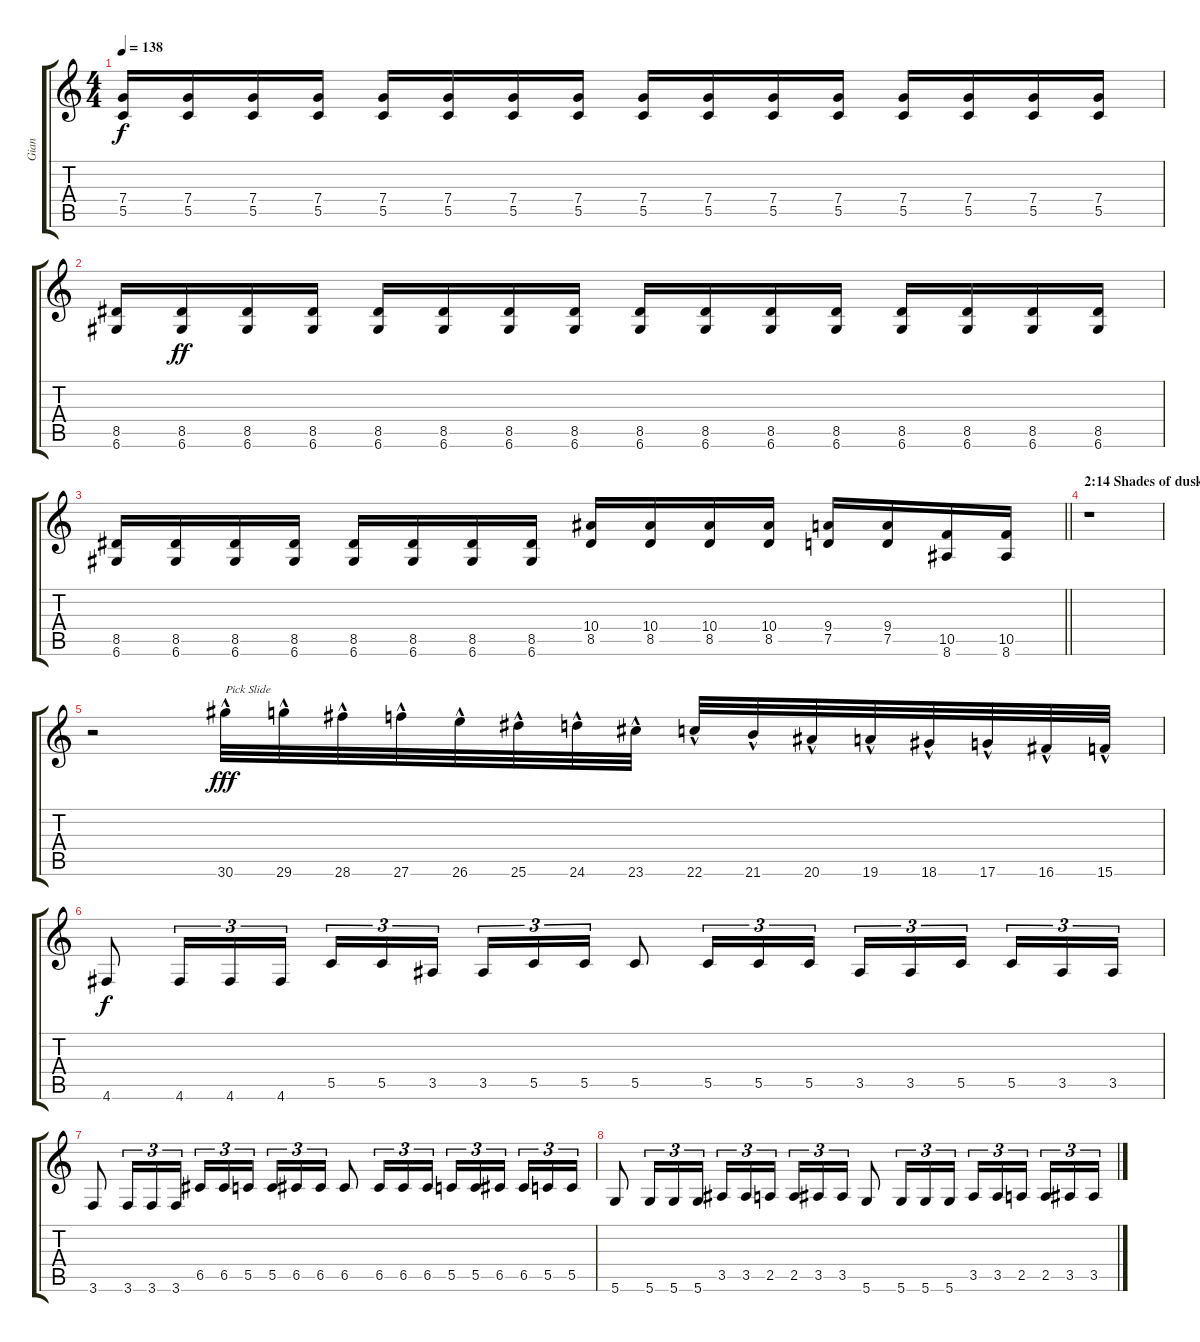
\track ("Gian" "Gian") {instrument distortionguitar}
\staff {score tabs}
\tuning (D4 A3 F3 C3 G2 D2) {hide}
\ts (4 4)
\tempo 138
\clef g2
\ks c
(7.4 5.5).16{dy f} (7.4 5.5).16 (7.4 5.5).16 (7.4 5.5).16 (7.4 5.5).16 (7.4 5.5).16 (7.4 5.5).16 (7.4 5.5).16 (7.4 5.5).16 (7.4 5.5).16 (7.4 5.5).16 (7.4 5.5).16 (7.4 5.5).16 (7.4 5.5).16 (7.4 5.5).16 (7.4 5.5).16 |
(8.5 6.6).16 (8.5 6.6).16{dy ff} (8.5 6.6).16 (8.5 6.6).16 (8.5 6.6).16 (8.5 6.6).16 (8.5 6.6).16 (8.5 6.6).16 (8.5 6.6).16 (8.5 6.6).16 (8.5 6.6).16 (8.5 6.6).16 (8.5 6.6).16 (8.5 6.6).16 (8.5 6.6).16 (8.5 6.6).16 |
\barLineRight lightlight
(8.5 6.6).16 (8.5 6.6).16 (8.5 6.6).16 (8.5 6.6).16 (8.5 6.6).16 (8.5 6.6).16 (8.5 6.6).16 (8.5 6.6).16 (10.4 8.5).16 (10.4 8.5).16 (10.4 8.5).16 (10.4 8.5).16 (9.4 7.5).16 (9.4 7.5).16 (10.5 8.6).16 (10.5 8.6).16 |
\section ("" "2:14 Shades of dusk..")
r.1 |
r.2 30.6{hac}.32{txt "Pick Slide" dy fff instrument distortionguitar} 29.6{hac}.32 28.6{hac}.32 27.6{hac}.32 26.6{hac}.32 25.6{hac}.32 24.6{hac}.32 23.6{hac}.32 22.6{hac}.32 21.6{hac}.32 20.6{hac}.32 19.6{hac}.32 18.6{hac}.32 17.6{hac}.32 16.6{hac}.32 15.6{hac}.32 |
4.6.8{dy f instrument distortionguitar} 4.6.16{tu (3 2)} 4.6.16{tu (3 2)} 4.6.16{tu (3 2)} 5.5.16{tu (3 2)} 5.5.16{tu (3 2)} 3.5.16{tu (3 2) beam splitsecondary} 3.5.16{tu (3 2)} 5.5.16{tu (3 2)} 5.5.16{tu (3 2)} 5.5.8 5.5.16{tu (3 2)} 5.5.16{tu (3 2)} 5.5.16{tu (3 2)} 3.5.16{tu (3 2)} 3.5.16{tu (3 2)} 5.5.16{tu (3 2) beam splitsecondary} 5.5.16{tu (3 2)} 3.5.16{tu (3 2)} 3.5.16{tu (3 2)} |
3.6.8 3.6.16{tu (3 2)} 3.6.16{tu (3 2)} 3.6.16{tu (3 2)} 6.5.16{tu (3 2)} 6.5.16{tu (3 2)} 5.5.16{tu (3 2) beam splitsecondary} 5.5.16{tu (3 2)} 6.5.16{tu (3 2)} 6.5.16{tu (3 2)} 6.5.8 6.5.16{tu (3 2)} 6.5.16{tu (3 2)} 6.5.16{tu (3 2)} 5.5.16{tu (3 2)} 5.5.16{tu (3 2)} 6.5.16{tu (3 2) beam splitsecondary} 6.5.16{tu (3 2)} 5.5.16{tu (3 2)} 5.5.16{tu (3 2)} |
5.6.8 5.6.16{tu (3 2)} 5.6.16{tu (3 2)} 5.6.16{tu (3 2)} 3.5.16{tu (3 2)} 3.5.16{tu (3 2)} 2.5.16{tu (3 2) beam splitsecondary} 2.5.16{tu (3 2)} 3.5.16{tu (3 2)} 3.5.16{tu (3 2)} 5.6.8 5.6.16{tu (3 2)} 5.6.16{tu (3 2)} 5.6.16{tu (3 2)} 3.5.16{tu (3 2)} 3.5.16{tu (3 2)} 2.5.16{tu (3 2) beam splitsecondary} 2.5.16{tu (3 2)} 3.5.16{tu (3 2)} 3.5.16{tu (3 2)}
